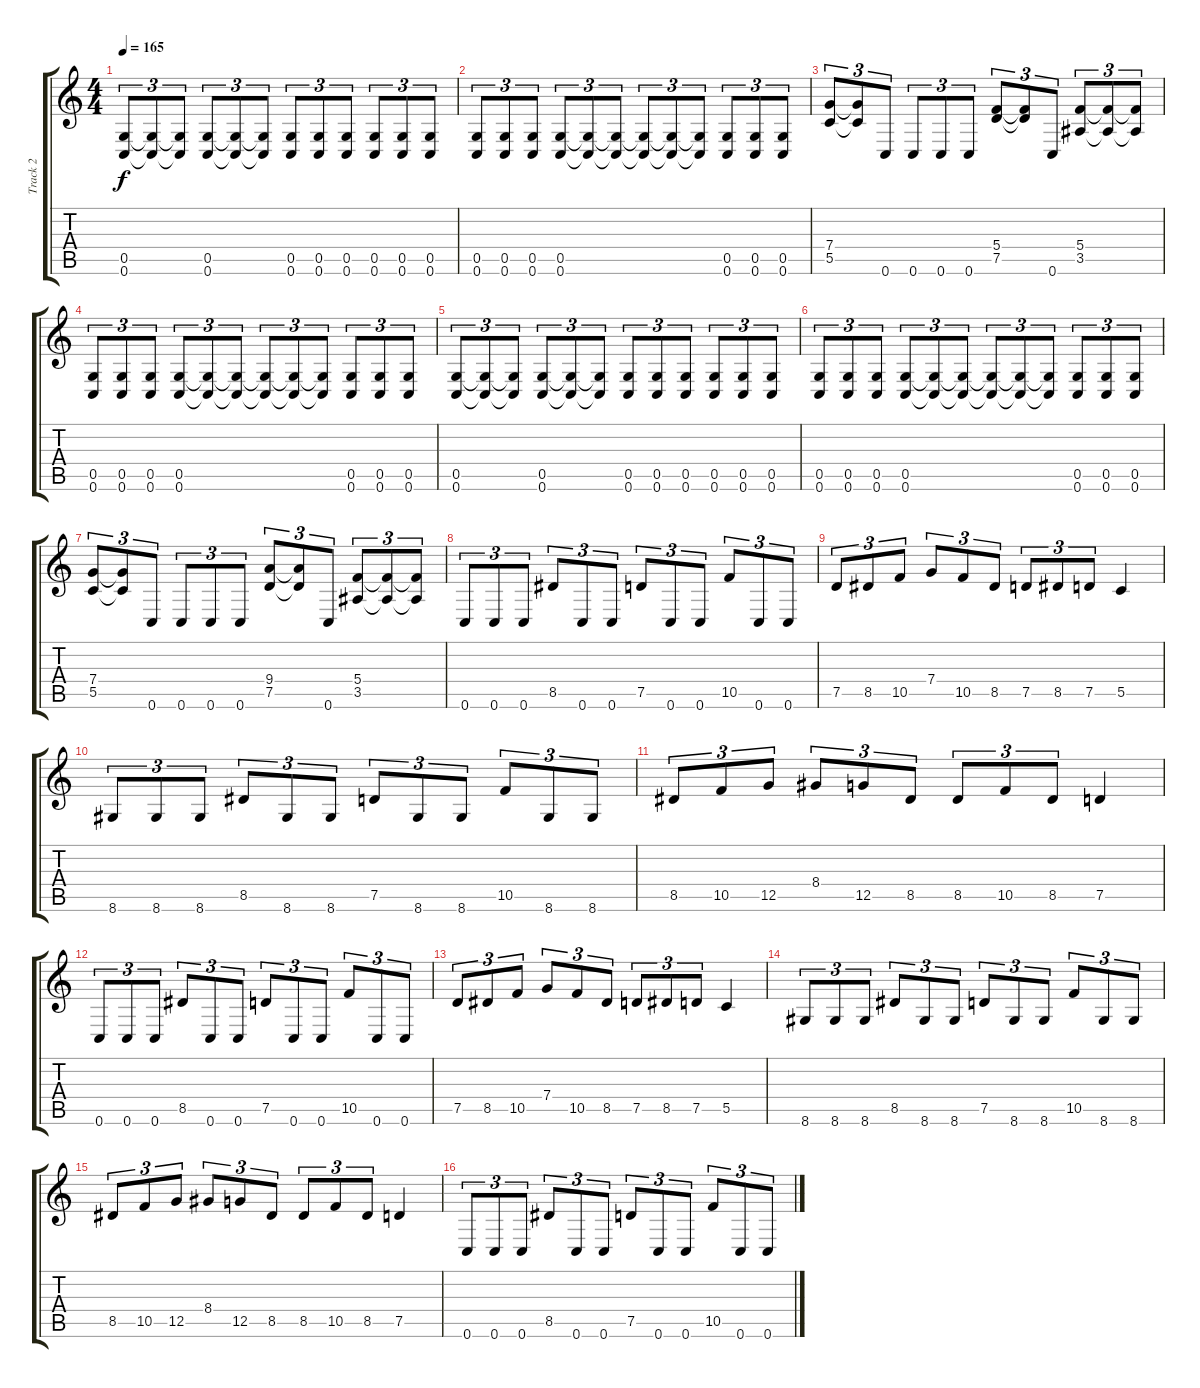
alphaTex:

\track ("Track 2" "Track 2") {instrument distortionguitar}
\staff {score tabs}
\tuning (D4 A3 F3 C3 G2 C2) {hide}
\ts (4 4)
\tempo 165
\clef g2
\ks c
(0.5 0.6).8{tu (3 2) dy f} (0.5{t} 0.6{t}).8{tu (3 2)} (0.5{t} 0.6{t}).8{tu (3 2)} (0.5 0.6).8{tu (3 2)} (0.5{t} 0.6{t}).8{tu (3 2)} (0.5{t} 0.6{t}).8{tu (3 2)} (0.5 0.6).8{tu (3 2)} (0.5 0.6).8{tu (3 2)} (0.5 0.6).8{tu (3 2)} (0.5 0.6).8{tu (3 2)} (0.5 0.6).8{tu (3 2)} (0.5 0.6).8{tu (3 2)} |
(0.5 0.6).8{tu (3 2)} (0.5 0.6).8{tu (3 2)} (0.5 0.6).8{tu (3 2)} (0.5 0.6).8{tu (3 2)} (0.5{t} 0.6{t}).8{tu (3 2)} (0.5{t} 0.6{t}).8{tu (3 2)} (0.5{t} 0.6{t}).8{tu (3 2)} (0.5{t} 0.6{t}).8{tu (3 2)} (0.5{t} 0.6{t}).8{tu (3 2)} (0.5 0.6).8{tu (3 2)} (0.5 0.6).8{tu (3 2)} (0.5 0.6).8{tu (3 2)} |
(7.4 5.5).8{tu (3 2)} (7.4{t} 5.5{t}).8{tu (3 2)} 0.6.8{tu (3 2)} 0.6.8{tu (3 2)} 0.6.8{tu (3 2)} 0.6.8{tu (3 2)} (5.4 7.5).8{tu (3 2)} (5.4{t} 7.5{t}).8{tu (3 2)} 0.6.8{tu (3 2)} (5.4 3.5).8{tu (3 2)} (5.4{t} 3.5{t}).8{tu (3 2)} (5.4{t} 3.5{t}).8{tu (3 2)} |
(0.5 0.6).8{tu (3 2)} (0.5 0.6).8{tu (3 2)} (0.5 0.6).8{tu (3 2)} (0.5 0.6).8{tu (3 2)} (0.5{t} 0.6{t}).8{tu (3 2)} (0.5{t} 0.6{t}).8{tu (3 2)} (0.5{t} 0.6{t}).8{tu (3 2)} (0.5{t} 0.6{t}).8{tu (3 2)} (0.5{t} 0.6{t}).8{tu (3 2)} (0.5 0.6).8{tu (3 2)} (0.5 0.6).8{tu (3 2)} (0.5 0.6).8{tu (3 2)} |
(0.5 0.6).8{tu (3 2)} (0.5{t} 0.6{t}).8{tu (3 2)} (0.5{t} 0.6{t}).8{tu (3 2)} (0.5 0.6).8{tu (3 2)} (0.5{t} 0.6{t}).8{tu (3 2)} (0.5{t} 0.6{t}).8{tu (3 2)} (0.5 0.6).8{tu (3 2)} (0.5 0.6).8{tu (3 2)} (0.5 0.6).8{tu (3 2)} (0.5 0.6).8{tu (3 2)} (0.5 0.6).8{tu (3 2)} (0.5 0.6).8{tu (3 2)} |
(0.5 0.6).8{tu (3 2)} (0.5 0.6).8{tu (3 2)} (0.5 0.6).8{tu (3 2)} (0.5 0.6).8{tu (3 2)} (0.5{t} 0.6{t}).8{tu (3 2)} (0.5{t} 0.6{t}).8{tu (3 2)} (0.5{t} 0.6{t}).8{tu (3 2)} (0.5{t} 0.6{t}).8{tu (3 2)} (0.5{t} 0.6{t}).8{tu (3 2)} (0.5 0.6).8{tu (3 2)} (0.5 0.6).8{tu (3 2)} (0.5 0.6).8{tu (3 2)} |
(7.4 5.5).8{tu (3 2)} (7.4{t} 5.5{t}).8{tu (3 2)} 0.6.8{tu (3 2)} 0.6.8{tu (3 2)} 0.6.8{tu (3 2)} 0.6.8{tu (3 2)} (9.4 7.5).8{tu (3 2)} (9.4{t} 7.5{t}).8{tu (3 2)} 0.6.8{tu (3 2)} (5.4 3.5).8{tu (3 2)} (5.4{t} 3.5{t}).8{tu (3 2)} (5.4{t} 3.5{t}).8{tu (3 2)} |
0.6.8{tu (3 2)} 0.6.8{tu (3 2)} 0.6.8{tu (3 2)} 8.5.8{tu (3 2)} 0.6.8{tu (3 2)} 0.6.8{tu (3 2)} 7.5.8{tu (3 2)} 0.6.8{tu (3 2)} 0.6.8{tu (3 2)} 10.5.8{tu (3 2)} 0.6.8{tu (3 2)} 0.6.8{tu (3 2)} |
7.5.8{tu (3 2)} 8.5.8{tu (3 2)} 10.5.8{tu (3 2)} 7.4.8{tu (3 2)} 10.5.8{tu (3 2)} 8.5.8{tu (3 2)} 7.5.8{tu (3 2)} 8.5.8{tu (3 2)} 7.5.8{tu (3 2)} 5.5.4 |
8.6.8{tu (3 2)} 8.6.8{tu (3 2)} 8.6.8{tu (3 2)} 8.5.8{tu (3 2)} 8.6.8{tu (3 2)} 8.6.8{tu (3 2)} 7.5.8{tu (3 2)} 8.6.8{tu (3 2)} 8.6.8{tu (3 2)} 10.5.8{tu (3 2)} 8.6.8{tu (3 2)} 8.6.8{tu (3 2)} |
8.5.8{tu (3 2)} 10.5.8{tu (3 2)} 12.5.8{tu (3 2)} 8.4.8{tu (3 2)} 12.5.8{tu (3 2)} 8.5.8{tu (3 2)} 8.5.8{tu (3 2)} 10.5.8{tu (3 2)} 8.5.8{tu (3 2)} 7.5.4 |
0.6.8{tu (3 2)} 0.6.8{tu (3 2)} 0.6.8{tu (3 2)} 8.5.8{tu (3 2)} 0.6.8{tu (3 2)} 0.6.8{tu (3 2)} 7.5.8{tu (3 2)} 0.6.8{tu (3 2)} 0.6.8{tu (3 2)} 10.5.8{tu (3 2)} 0.6.8{tu (3 2)} 0.6.8{tu (3 2)} |
7.5.8{tu (3 2)} 8.5.8{tu (3 2)} 10.5.8{tu (3 2)} 7.4.8{tu (3 2)} 10.5.8{tu (3 2)} 8.5.8{tu (3 2)} 7.5.8{tu (3 2)} 8.5.8{tu (3 2)} 7.5.8{tu (3 2)} 5.5.4 |
8.6.8{tu (3 2)} 8.6.8{tu (3 2)} 8.6.8{tu (3 2)} 8.5.8{tu (3 2)} 8.6.8{tu (3 2)} 8.6.8{tu (3 2)} 7.5.8{tu (3 2)} 8.6.8{tu (3 2)} 8.6.8{tu (3 2)} 10.5.8{tu (3 2)} 8.6.8{tu (3 2)} 8.6.8{tu (3 2)} |
8.5.8{tu (3 2)} 10.5.8{tu (3 2)} 12.5.8{tu (3 2)} 8.4.8{tu (3 2)} 12.5.8{tu (3 2)} 8.5.8{tu (3 2)} 8.5.8{tu (3 2)} 10.5.8{tu (3 2)} 8.5.8{tu (3 2)} 7.5.4 |
0.6.8{tu (3 2)} 0.6.8{tu (3 2)} 0.6.8{tu (3 2)} 8.5.8{tu (3 2)} 0.6.8{tu (3 2)} 0.6.8{tu (3 2)} 7.5.8{tu (3 2)} 0.6.8{tu (3 2)} 0.6.8{tu (3 2)} 10.5.8{tu (3 2)} 0.6.8{tu (3 2)} 0.6.8{tu (3 2)}
